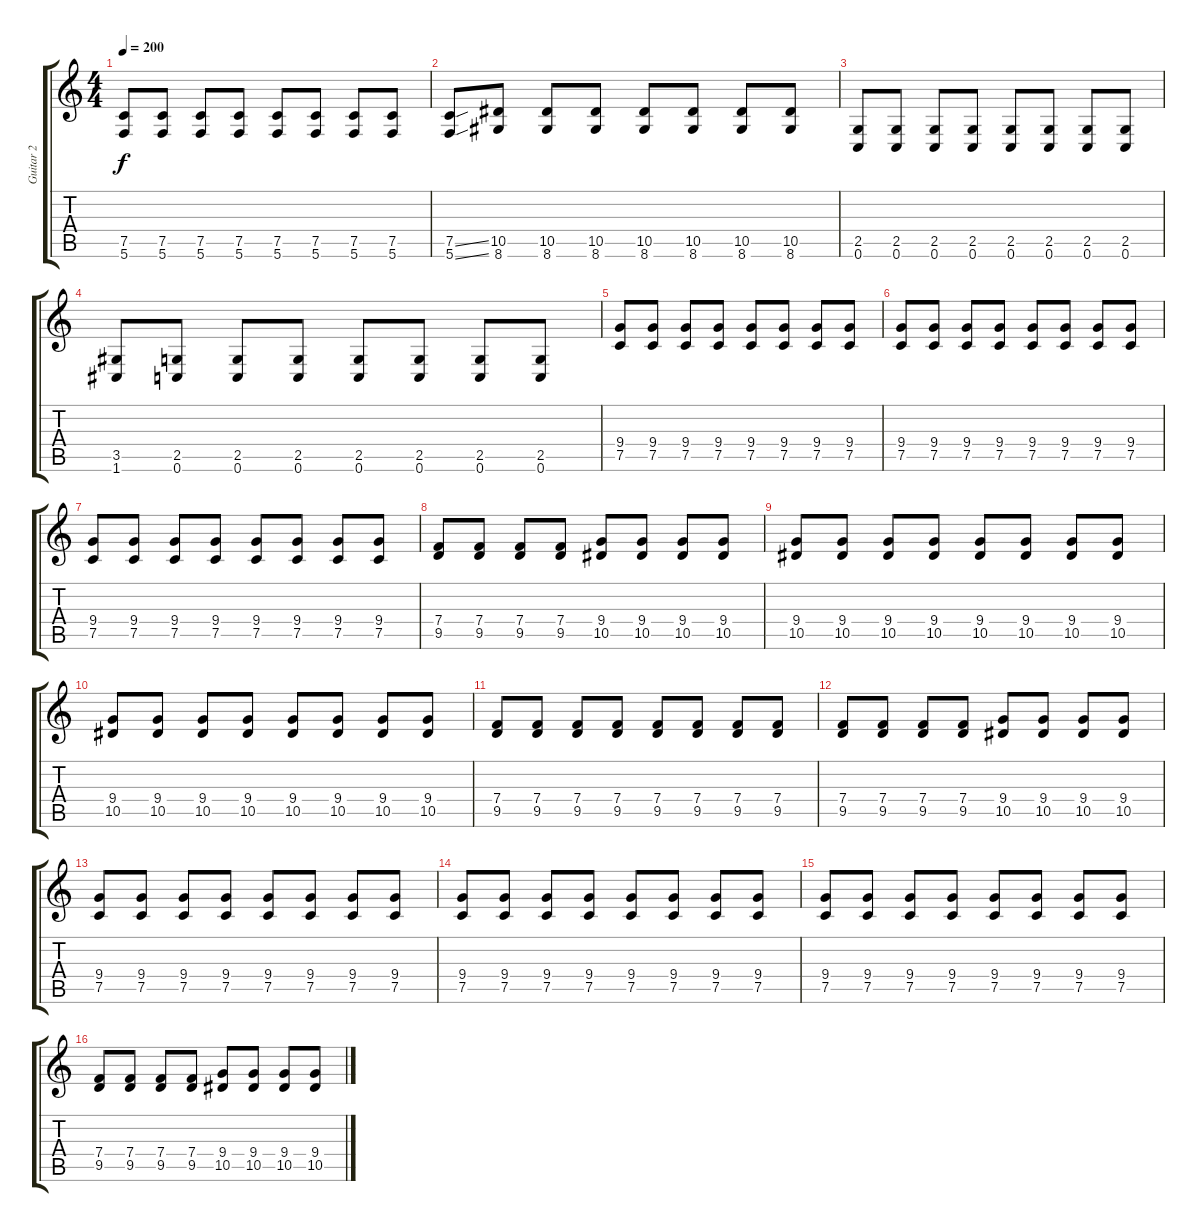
\track ("Guitar 2" "Guitar 2") {instrument distortionguitar}
\staff {score tabs}
\tuning (C4 G3 Eb3 Bb2 F2 C2) {hide}
\ts (4 4)
\tempo 200
\clef g2
\ks c
(7.5 5.6).8{dy f} (7.5 5.6).8 (7.5 5.6).8 (7.5 5.6).8 (7.5 5.6).8 (7.5 5.6).8 (7.5 5.6).8 (7.5 5.6).8 |
(7.5{ss} 5.6{ss}).8 (10.5 8.6).8 (10.5 8.6).8 (10.5 8.6).8 (10.5 8.6).8 (10.5 8.6).8 (10.5 8.6).8 (10.5 8.6).8 |
(2.5 0.6).8 (2.5 0.6).8 (2.5 0.6).8 (2.5 0.6).8 (2.5 0.6).8 (2.5 0.6).8 (2.5 0.6).8 (2.5 0.6).8 |
(3.5 1.6).8 (2.5 0.6).8 (2.5 0.6).8 (2.5 0.6).8 (2.5 0.6).8 (2.5 0.6).8 (2.5 0.6).8 (2.5 0.6).8 |
(9.4 7.5).8 (9.4 7.5).8 (9.4 7.5).8 (9.4 7.5).8 (9.4 7.5).8 (9.4 7.5).8 (9.4 7.5).8 (9.4 7.5).8 |
(9.4 7.5).8 (9.4 7.5).8 (9.4 7.5).8 (9.4 7.5).8 (9.4 7.5).8 (9.4 7.5).8 (9.4 7.5).8 (9.4 7.5).8 |
(9.4 7.5).8 (9.4 7.5).8 (9.4 7.5).8 (9.4 7.5).8 (9.4 7.5).8 (9.4 7.5).8 (9.4 7.5).8 (9.4 7.5).8 |
(7.4 9.5).8 (7.4 9.5).8 (7.4 9.5).8 (7.4 9.5).8 (9.4 10.5).8 (9.4 10.5).8 (9.4 10.5).8 (9.4 10.5).8 |
(9.4 10.5).8{instrument distortionguitar} (9.4 10.5).8 (9.4 10.5).8 (9.4 10.5).8 (9.4 10.5).8 (9.4 10.5).8 (9.4 10.5).8 (9.4 10.5).8 |
(9.4 10.5).8 (9.4 10.5).8 (9.4 10.5).8 (9.4 10.5).8 (9.4 10.5).8 (9.4 10.5).8 (9.4 10.5).8 (9.4 10.5).8 |
(7.4 9.5).8 (7.4 9.5).8 (7.4 9.5).8 (7.4 9.5).8 (7.4 9.5).8 (7.4 9.5).8 (7.4 9.5).8 (7.4 9.5).8 |
(7.4 9.5).8 (7.4 9.5).8 (7.4 9.5).8 (7.4 9.5).8 (9.4 10.5).8 (9.4 10.5).8 (9.4 10.5).8 (9.4 10.5).8 |
(9.4 7.5).8 (9.4 7.5).8 (9.4 7.5).8 (9.4 7.5).8 (9.4 7.5).8 (9.4 7.5).8 (9.4 7.5).8 (9.4 7.5).8 |
(9.4 7.5).8 (9.4 7.5).8 (9.4 7.5).8 (9.4 7.5).8 (9.4 7.5).8 (9.4 7.5).8 (9.4 7.5).8 (9.4 7.5).8 |
(9.4 7.5).8 (9.4 7.5).8 (9.4 7.5).8 (9.4 7.5).8 (9.4 7.5).8 (9.4 7.5).8 (9.4 7.5).8 (9.4 7.5).8 |
(7.4 9.5).8 (7.4 9.5).8 (7.4 9.5).8 (7.4 9.5).8 (9.4 10.5).8 (9.4 10.5).8 (9.4 10.5).8 (9.4 10.5).8
